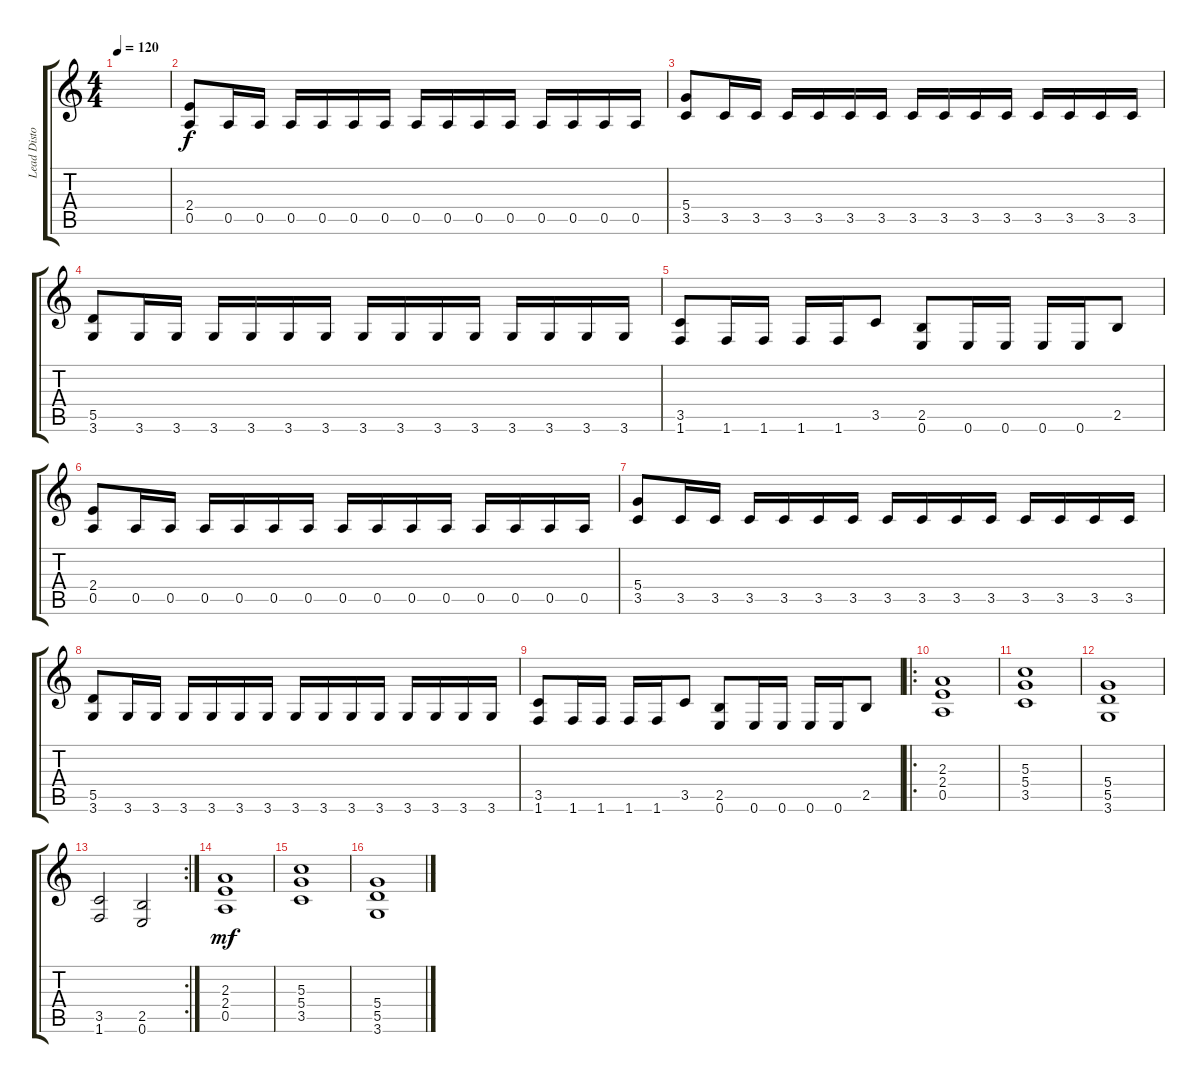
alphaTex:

\track ("Lead Distortion" "Lead Disto") {instrument distortionguitar}
\staff {score tabs}
\tuning (E4 B3 G3 D3 A2 E2) {hide}
\ts (4 4)
\tempo 120
\clef g2
\ks c
|
(2.4 0.5).8 0.5.16 0.5.16 0.5.16 0.5.16 0.5.16 0.5.16 0.5.16 0.5.16 0.5.16 0.5.16 0.5.16 0.5.16 0.5.16 0.5.16 |
(5.4 3.5).8 3.5.16 3.5.16 3.5.16 3.5.16 3.5.16 3.5.16 3.5.16 3.5.16 3.5.16 3.5.16 3.5.16 3.5.16 3.5.16 3.5.16 |
(5.5 3.6).8 3.6.16 3.6.16 3.6.16 3.6.16 3.6.16 3.6.16 3.6.16 3.6.16 3.6.16 3.6.16 3.6.16 3.6.16 3.6.16 3.6.16 |
(3.5 1.6).8 1.6.16 1.6.16 1.6.16 1.6.16 3.5.8 (2.5 0.6).8 0.6.16 0.6.16 0.6.16 0.6.16 2.5.8 |
(2.4 0.5).8 0.5.16 0.5.16 0.5.16 0.5.16 0.5.16 0.5.16 0.5.16 0.5.16 0.5.16 0.5.16 0.5.16 0.5.16 0.5.16 0.5.16 |
(5.4 3.5).8 3.5.16 3.5.16 3.5.16 3.5.16 3.5.16 3.5.16 3.5.16 3.5.16 3.5.16 3.5.16 3.5.16 3.5.16 3.5.16 3.5.16 |
(5.5 3.6).8 3.6.16 3.6.16 3.6.16 3.6.16 3.6.16 3.6.16 3.6.16 3.6.16 3.6.16 3.6.16 3.6.16 3.6.16 3.6.16 3.6.16 |
(3.5 1.6).8 1.6.16 1.6.16 1.6.16 1.6.16 3.5.8 (2.5 0.6).8 0.6.16 0.6.16 0.6.16 0.6.16 2.5.8 |
\ro
(2.3 2.4 0.5).1{volume 16} |
(5.3 5.4 3.5).1 |
(5.4 5.5 3.6).1 |
\rc 2
(3.5 1.6).2 (2.5 0.6).2 |
(2.3 2.4 0.5).1{dy mf} |
(5.3 5.4 3.5).1 |
(5.4 5.5 3.6).1
